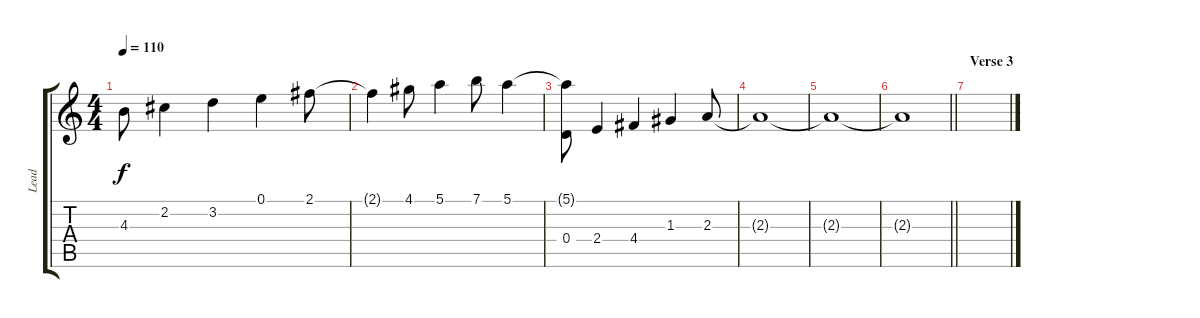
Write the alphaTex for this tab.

\track ("Lead" "Lead") {instrument distortionguitar}
\staff {score tabs}
\tuning (E4 B3 G3 D3 A2 E2) {hide}
\ts (4 4)
\tempo 110
\clef g2
\ks c
4.3{t}.8{dy f} 2.2.4 3.2.4 0.1.4 2.1.8 |
2.1{t}.4 4.1.8 5.1.4 7.1.8 5.1.4 |
(5.1{t} 0.4).8 2.4.4 4.4.4 1.3.4 2.3.8 |
2.3{t}.1 |
2.3{t}.1 |
\barLineRight lightlight
2.3{t}.1 |
\section ("" "Verse 3")
